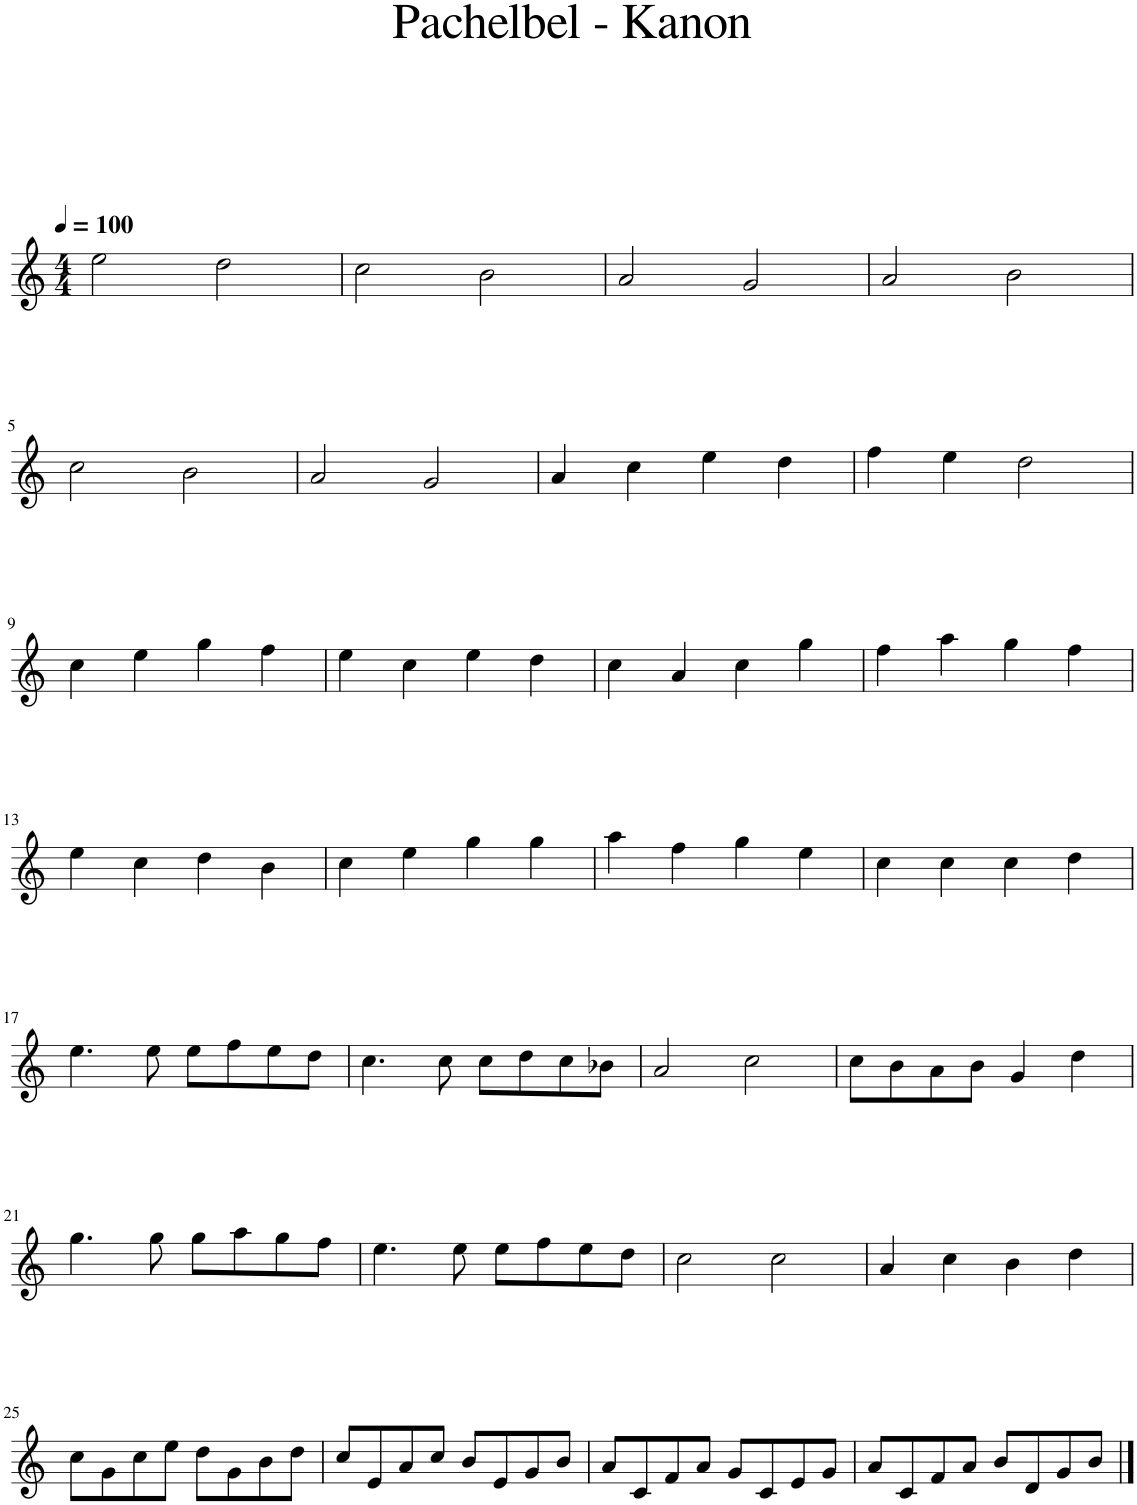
**kern
*part1
*staff1
*I"Piste 1
*clefG2
*k[]
*M4/4
*MM100
=1
2ee\
2dd\
=2
2cc\
2b\
=3
2a/
2g/
=4
2a/
2b\
!!LO:LB:g=z
=5
2cc\
2b\
=6
2a/
2g/
=7
4a/
4cc\
4ee\
4dd\
=8
4ff\
4ee\
2dd\
!!LO:LB:g=z
=9
4cc\
4ee\
4gg\
4ff\
=10
4ee\
4cc\
4ee\
4dd\
=11
4cc\
4a/
4cc\
4gg\
=12
4ff\
4aa\
4gg\
4ff\
!!LO:LB:g=z
=13
4ee\
4cc\
4dd\
4b\
=14
4cc\
4ee\
4gg\
4gg\
=15
4aa\
4ff\
4gg\
4ee\
=16
4cc\
4cc\
4cc\
4dd\
!!LO:LB:g=z
=17
4.ee\
8ee\
8ee\L
8ff\
8ee\
8dd\J
=18
4.cc\
8cc\
8cc\L
8dd\
8cc\
8b-X\J
=19
2a/
2cc\
=20
8cc\L
8b\
8a\
8b\J
4g/
4dd\
!!LO:LB:g=z
=21
4.gg\
8gg\
8gg\L
8aa\
8gg\
8ff\J
=22
4.ee\
8ee\
8ee\L
8ff\
8ee\
8dd\J
=23
2cc\
2cc\
=24
4a/
4cc\
4b\
4dd\
!!LO:LB:g=z
=25
8cc\L
8g\
8cc\
8ee\J
8dd\L
8g\
8b\
8dd\J
=26
8cc/L
8e/
8a/
8cc/J
8b/L
8e/
8g/
8b/J
=27
8a/L
8c/
8f/
8a/J
8g/L
8c/
8e/
8g/J
=28
8a/L
8c/
8f/
8a/J
8b/L
8d/
8g/
8b/J
==
*-
